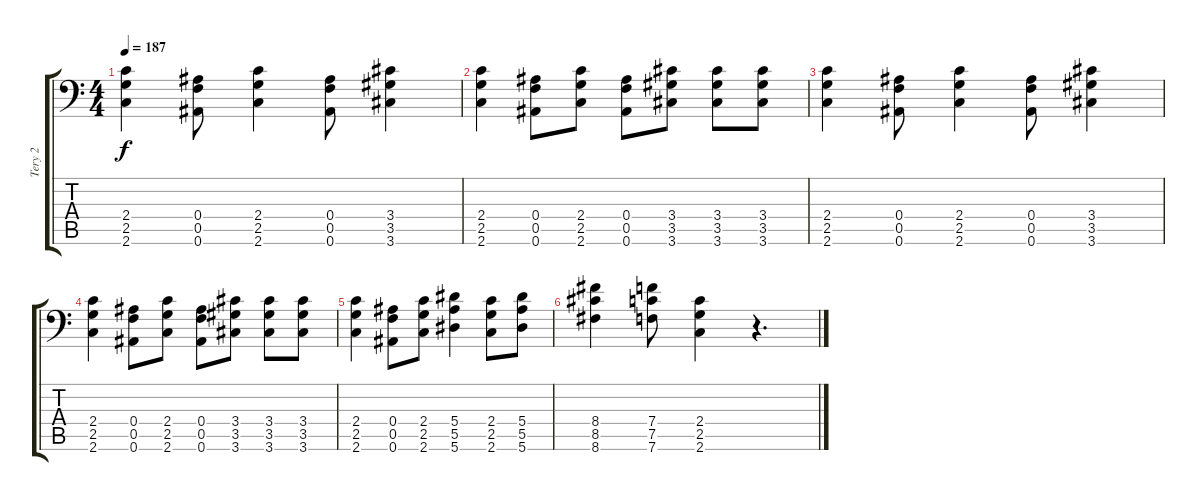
\track ("Tery 2" "Tery 2") {instrument distortionguitar}
\staff {score tabs}
\tuning (C4 G3 Eb3 Bb2 F2 Bb1) {hide}
\ts (4 4)
\tempo 187
\clef f4
\ks c
(2.4 2.5 2.6).4{dy f} (0.4 0.5 0.6).8 (2.4 2.5 2.6).4 (0.4 0.5 0.6).8 (3.4 3.5 3.6).4 |
(2.4 2.5 2.6).4 (0.4 0.5 0.6).8 (2.4 2.5 2.6).8 (0.4 0.5 0.6).8 (3.4 3.5 3.6).8 (3.4 3.5 3.6).8 (3.4 3.5 3.6).8 |
(2.4 2.5 2.6).4 (0.4 0.5 0.6).8 (2.4 2.5 2.6).4 (0.4 0.5 0.6).8 (3.4 3.5 3.6).4 |
(2.4 2.5 2.6).4 (0.4 0.5 0.6).8 (2.4 2.5 2.6).8 (0.4 0.5 0.6).8 (3.4 3.5 3.6).8 (3.4 3.5 3.6).8 (3.4 3.5 3.6).8 |
(2.4 2.5 2.6).4 (0.4 0.5 0.6).8 (2.4 2.5 2.6).8 (5.4 5.5 5.6).4 (2.4 2.5 2.6).8 (5.4 5.5 5.6).8 |
(8.4 8.5 8.6).4 (7.4 7.5 7.6).8 (2.4 2.5 2.6).4 r.4{d}
